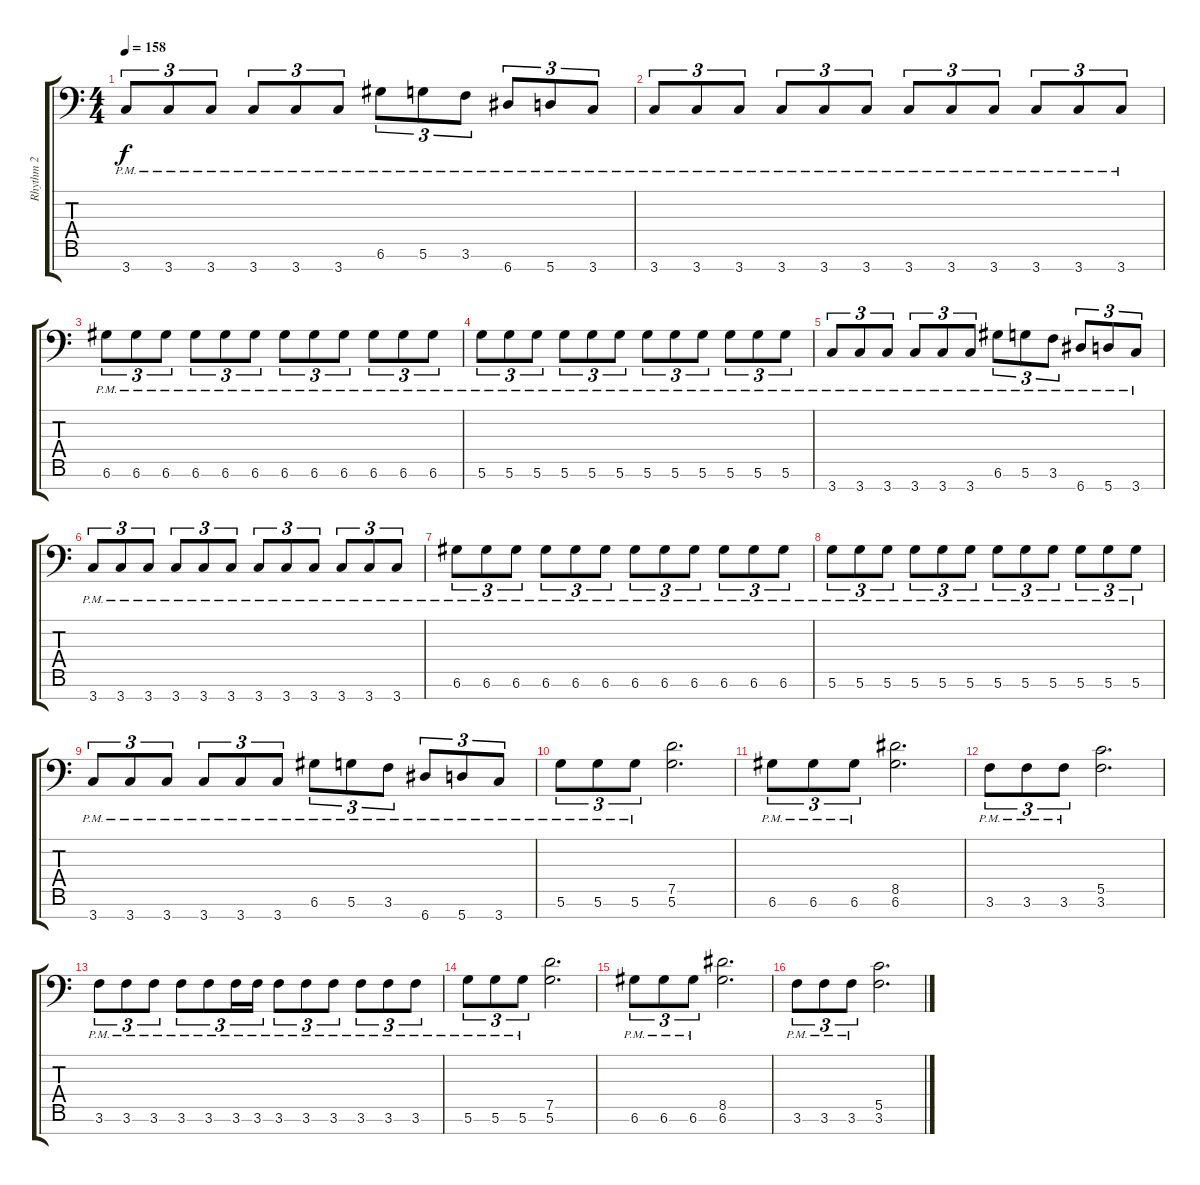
\track ("Rhythm 2" "Rhythm 2") {instrument overdrivenguitar}
\staff {score tabs}
\tuning (D4 A3 F3 C3 G2 D2 A1) {hide}
\ts (4 4)
\tempo 158
\clef f4
\ks c
3.7{pm}.8{tu (3 2) dy f} 3.7{pm}.8{tu (3 2)} 3.7{pm}.8{tu (3 2)} 3.7{pm}.8{tu (3 2)} 3.7{pm}.8{tu (3 2)} 3.7{pm}.8{tu (3 2)} 6.6{pm}.8{tu (3 2)} 5.6{pm}.8{tu (3 2)} 3.6{pm}.8{tu (3 2)} 6.7{pm}.8{tu (3 2)} 5.7{pm}.8{tu (3 2)} 3.7{pm}.8{tu (3 2)} |
3.7{pm}.8{tu (3 2)} 3.7{pm}.8{tu (3 2)} 3.7{pm}.8{tu (3 2)} 3.7{pm}.8{tu (3 2)} 3.7{pm}.8{tu (3 2)} 3.7{pm}.8{tu (3 2)} 3.7{pm}.8{tu (3 2)} 3.7{pm}.8{tu (3 2)} 3.7{pm}.8{tu (3 2)} 3.7{pm}.8{tu (3 2)} 3.7{pm}.8{tu (3 2)} 3.7{pm}.8{tu (3 2)} |
6.6{pm}.8{tu (3 2)} 6.6{pm}.8{tu (3 2)} 6.6{pm}.8{tu (3 2)} 6.6{pm}.8{tu (3 2)} 6.6{pm}.8{tu (3 2)} 6.6{pm}.8{tu (3 2)} 6.6{pm}.8{tu (3 2)} 6.6{pm}.8{tu (3 2)} 6.6{pm}.8{tu (3 2)} 6.6{pm}.8{tu (3 2)} 6.6{pm}.8{tu (3 2)} 6.6{pm}.8{tu (3 2)} |
5.6{pm}.8{tu (3 2)} 5.6{pm}.8{tu (3 2)} 5.6{pm}.8{tu (3 2)} 5.6{pm}.8{tu (3 2)} 5.6{pm}.8{tu (3 2)} 5.6{pm}.8{tu (3 2)} 5.6{pm}.8{tu (3 2)} 5.6{pm}.8{tu (3 2)} 5.6{pm}.8{tu (3 2)} 5.6{pm}.8{tu (3 2)} 5.6{pm}.8{tu (3 2)} 5.6{pm}.8{tu (3 2)} |
3.7{pm}.8{tu (3 2)} 3.7{pm}.8{tu (3 2)} 3.7{pm}.8{tu (3 2)} 3.7{pm}.8{tu (3 2)} 3.7{pm}.8{tu (3 2)} 3.7{pm}.8{tu (3 2)} 6.6{pm}.8{tu (3 2)} 5.6{pm}.8{tu (3 2)} 3.6{pm}.8{tu (3 2)} 6.7{pm}.8{tu (3 2)} 5.7{pm}.8{tu (3 2)} 3.7{pm}.8{tu (3 2)} |
3.7{pm}.8{tu (3 2)} 3.7{pm}.8{tu (3 2)} 3.7{pm}.8{tu (3 2)} 3.7{pm}.8{tu (3 2)} 3.7{pm}.8{tu (3 2)} 3.7{pm}.8{tu (3 2)} 3.7{pm}.8{tu (3 2)} 3.7{pm}.8{tu (3 2)} 3.7{pm}.8{tu (3 2)} 3.7{pm}.8{tu (3 2)} 3.7{pm}.8{tu (3 2)} 3.7{pm}.8{tu (3 2)} |
6.6{pm}.8{tu (3 2)} 6.6{pm}.8{tu (3 2)} 6.6{pm}.8{tu (3 2)} 6.6{pm}.8{tu (3 2)} 6.6{pm}.8{tu (3 2)} 6.6{pm}.8{tu (3 2)} 6.6{pm}.8{tu (3 2)} 6.6{pm}.8{tu (3 2)} 6.6{pm}.8{tu (3 2)} 6.6{pm}.8{tu (3 2)} 6.6{pm}.8{tu (3 2)} 6.6{pm}.8{tu (3 2)} |
5.6{pm}.8{tu (3 2)} 5.6{pm}.8{tu (3 2)} 5.6{pm}.8{tu (3 2)} 5.6{pm}.8{tu (3 2)} 5.6{pm}.8{tu (3 2)} 5.6{pm}.8{tu (3 2)} 5.6{pm}.8{tu (3 2)} 5.6{pm}.8{tu (3 2)} 5.6{pm}.8{tu (3 2)} 5.6{pm}.8{tu (3 2)} 5.6{pm}.8{tu (3 2)} 5.6{pm}.8{tu (3 2)} |
3.7{pm}.8{tu (3 2)} 3.7{pm}.8{tu (3 2)} 3.7{pm}.8{tu (3 2)} 3.7{pm}.8{tu (3 2)} 3.7{pm}.8{tu (3 2)} 3.7{pm}.8{tu (3 2)} 6.6{pm}.8{tu (3 2)} 5.6{pm}.8{tu (3 2)} 3.6{pm}.8{tu (3 2)} 6.7{pm}.8{tu (3 2)} 5.7{pm}.8{tu (3 2)} 3.7{pm}.8{tu (3 2)} |
5.6{pm}.8{tu (3 2)} 5.6{pm}.8{tu (3 2)} 5.6{pm}.8{tu (3 2)} (7.5 5.6).2{d} |
6.6{pm}.8{tu (3 2)} 6.6{pm}.8{tu (3 2)} 6.6{pm}.8{tu (3 2)} (8.5 6.6).2{d} |
3.6{pm}.8{tu (3 2)} 3.6{pm}.8{tu (3 2)} 3.6{pm}.8{tu (3 2)} (5.5 3.6).2{d} |
3.6{pm}.8{tu (3 2)} 3.6{pm}.8{tu (3 2)} 3.6{pm}.8{tu (3 2)} 3.6{pm}.8{tu (3 2)} 3.6{pm}.8{tu (3 2)} 3.6{pm}.16{tu (3 2)} 3.6{pm}.16{tu (3 2)} 3.6{pm}.8{tu (3 2)} 3.6{pm}.8{tu (3 2)} 3.6{pm}.8{tu (3 2)} 3.6{pm}.8{tu (3 2)} 3.6{pm}.8{tu (3 2)} 3.6{pm}.8{tu (3 2)} |
5.6{pm}.8{tu (3 2)} 5.6{pm}.8{tu (3 2)} 5.6{pm}.8{tu (3 2)} (7.5 5.6).2{d} |
6.6{pm}.8{tu (3 2)} 6.6{pm}.8{tu (3 2)} 6.6{pm}.8{tu (3 2)} (8.5 6.6).2{d} |
3.6{pm}.8{tu (3 2)} 3.6{pm}.8{tu (3 2)} 3.6{pm}.8{tu (3 2)} (5.5 3.6).2{d}
